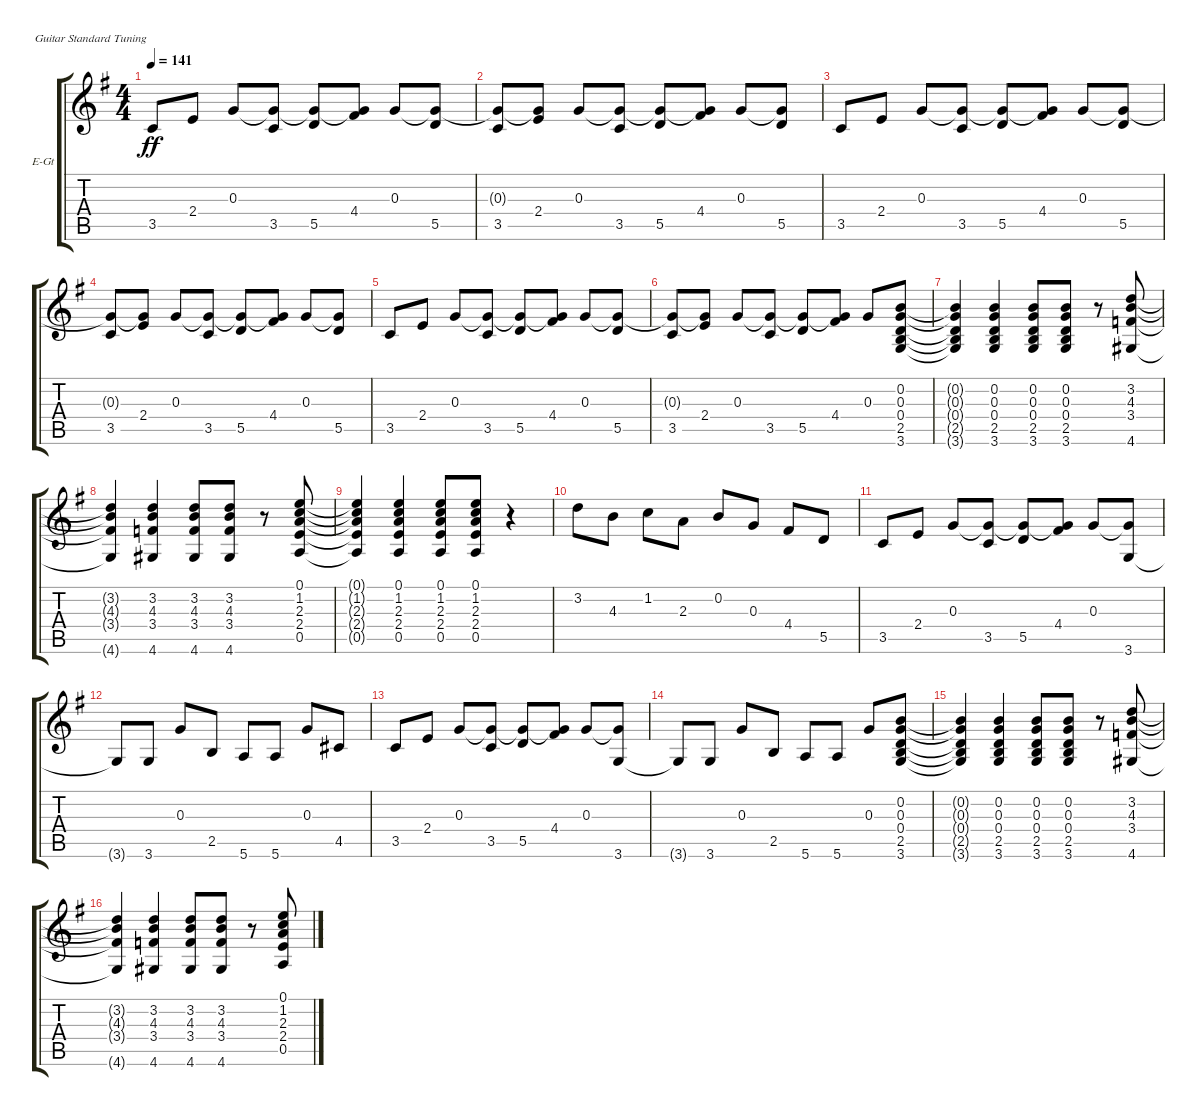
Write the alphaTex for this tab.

\defaultSystemsLayout 4
\bracketExtendMode groupsimilarinstruments
\firstSystemTrackNameOrientation horizontal
\otherSystemsTrackNameOrientation horizontal
\track ("Electric Guitar" "E-Gt") {instrument electricguitarclean}
\staff {score tabs}
\tuning (E4 B3 G3 D3 A2 E2)
\ts (4 4)
\tempo 141
\clef g2
\scale
0.333333
\ks g
3.5.8{dy ff} 2.4.8 0.3.8 (3.5 0.3{t}).8 (5.5 0.3{t}).8 (4.4 0.3{t}).8 0.3.8 (5.5 0.3{t}).8 |
\scale
0.333333 (3.5 0.3{t}).8 (2.4 0.3{t}).8 0.3.8 (3.5 0.3{t}).8 (5.5 0.3{t}).8 (4.4 0.3{t}).8 0.3.8 (5.5 0.3{t}).8 |
\scale
0.333333 3.5.8 2.4.8 0.3.8 (3.5 0.3{t}).8 (5.5 0.3{t}).8 (4.4 0.3{t}).8 0.3.8 (5.5 0.3{t}).8 |
\scale
0.333333 (3.5 0.3{t}).8 (2.4 0.3{t}).8 0.3.8 (3.5 0.3{t}).8 (5.5 0.3{t}).8 (4.4 0.3{t}).8 0.3.8 (5.5 0.3{t}).8 |
\scale
0.333333 3.5.8 2.4.8 0.3.8 (3.5 0.3{t}).8 (5.5 0.3{t}).8 (4.4 0.3{t}).8 0.3.8 (5.5 0.3{t}).8 |
\scale
0.333333 (3.5 0.3{t}).8 (2.4 0.3{t}).8 0.3.8 (3.5 0.3{t}).8 (5.5 0.3{t}).8 (4.4 0.3{t}).8 0.3.8 (2.5 0.3 3.6 0.4 0.2).8 |
\scale
0.333333 (0.2{t} 0.3{t} 0.4{t} 2.5{t} 3.6{t}).4 (3.6 2.5 0.4 0.3 0.2).4 (3.6 2.5 0.4 0.3 0.2).8 (3.6 2.5 0.4 0.3 0.2).8 r.8 (3.4 4.3 3.2 4.6).8 |
\scale
0.333333 (3.2{t} 4.3{t} 3.4{t} 4.6{t}).4 (3.2 4.3 3.4 4.6).4 (3.4 4.3 3.2 4.6).8 (3.4 4.3 3.2 4.6).8 r.8 (0.5 2.4 2.3 1.2 0.1).8 |
\scale
0.333333 (0.1{t} 1.2{t} 2.3{t} 2.4{t} 0.5{t}).4 (0.5 2.4 2.3 1.2 0.1).4 (0.5 2.4 2.3 1.2 0.1).8 (0.5 2.4 2.3 1.2 0.1).8 r.4 |
\scale
0.333333 3.2.8 4.3.8 1.2.8 2.3.8 0.2.8 0.3.8 4.4.8 5.5.8 |
\scale
0.333333 3.5.8 2.4.8 0.3.8 (3.5 0.3{t}).8 (5.5 0.3{t}).8 (4.4 0.3{t}).8 0.3.8 (0.3{t} 3.6).8 |
\scale
0.333333 3.6{t}.8 3.6.8 0.3.8 2.5.8 5.6.8 5.6.8 0.3.8 4.5.8 |
\scale
0.333333 3.5.8 2.4.8 0.3.8 (3.5 0.3{t}).8 (5.5 0.3{t}).8 (4.4 0.3{t}).8 0.3.8 (0.3{t} 3.6).8 |
\scale
0.333333 3.6{t}.8 3.6.8 0.3.8 2.5.8 5.6.8 5.6.8 0.3.8 (2.5 3.6 0.4 0.3 0.2).8 |
\scale
0.333333 (0.2{t} 0.3{t} 0.4{t} 2.5{t} 3.6{t}).4 (3.6 2.5 0.4 0.3 0.2).4 (3.6 2.5 0.4 0.3 0.2).8 (3.6 2.5 0.4 0.3 0.2).8 r.8 (3.4 4.3 3.2 4.6).8 |
\scale
0.333333 (3.2{t} 4.3{t} 3.4{t} 4.6{t}).4 (3.2 4.3 3.4 4.6).4 (3.4 4.3 3.2 4.6).8 (3.4 4.3 3.2 4.6).8 r.8 (0.5 2.4 2.3 1.2 0.1).8
